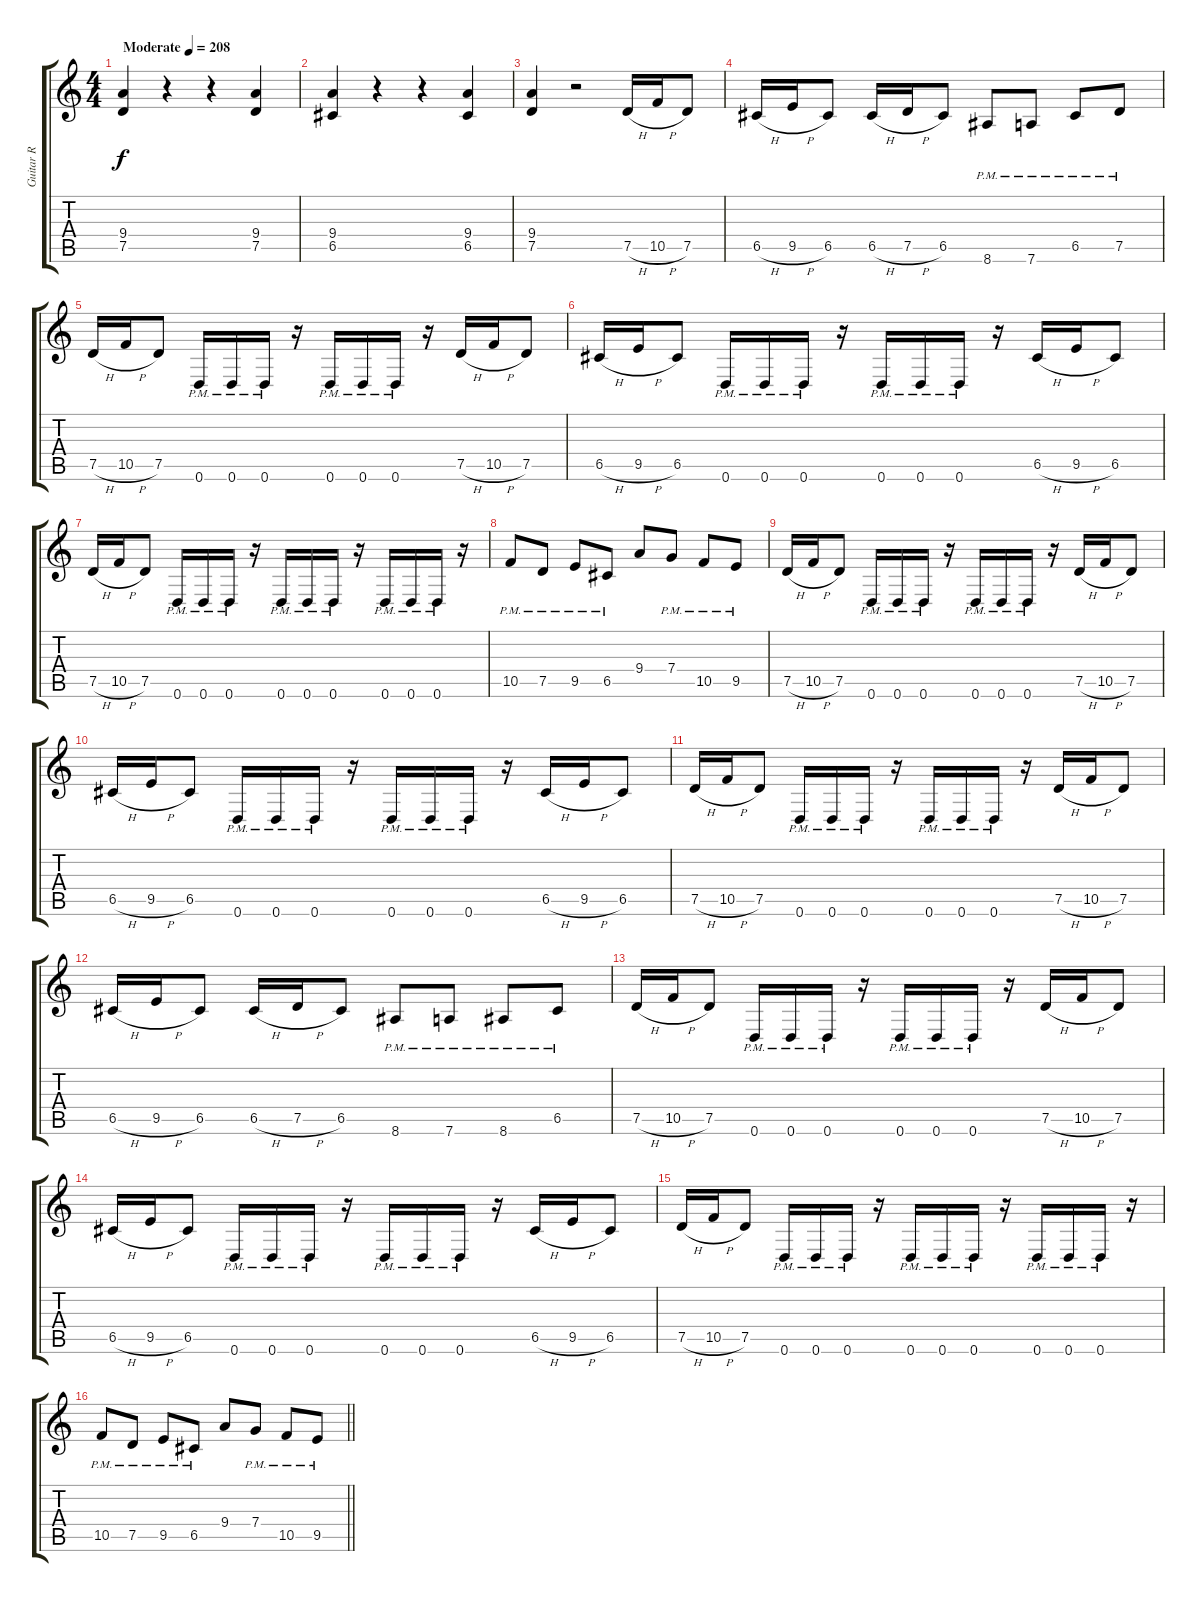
\track ("Guitar R" "Guitar R") {instrument distortionguitar}
\staff {score tabs}
\tuning (D4 A3 F3 C3 G2 D2) {hide}
\ts (4 4)
\tempo (208 "Moderate")
\clef g2
\ks c
(9.4 7.5).4{dy f instrument distortionguitar} r.4 r.4 (9.4 7.5).4 |
(9.4 6.5).4 r.4 r.4 (9.4 6.5).4 |
(9.4 7.5).4 r.2 7.5{h}.16 10.5{h}.16 7.5.8 |
6.5{h}.16 9.5{h}.16 6.5.8 6.5{h}.16 7.5{h}.16 6.5.8 8.6{pm}.8 7.6{pm}.8 6.5{pm}.8 7.5{pm}.8 |
7.5{h}.16 10.5{h}.16 7.5.8 0.6{pm}.16 0.6{pm}.16 0.6{pm}.16 r.16 0.6{pm}.16 0.6{pm}.16 0.6{pm}.16 r.16 7.5{h}.16 10.5{h}.16 7.5.8 |
6.5{h}.16 9.5{h}.16 6.5.8 0.6{pm}.16 0.6{pm}.16 0.6{pm}.16 r.16 0.6{pm}.16 0.6{pm}.16 0.6{pm}.16 r.16 6.5{h}.16 9.5{h}.16 6.5.8 |
7.5{h}.16 10.5{h}.16 7.5.8 0.6{pm}.16 0.6{pm}.16 0.6{pm}.16 r.16 0.6{pm}.16 0.6{pm}.16 0.6{pm}.16 r.16 0.6{pm}.16 0.6{pm}.16 0.6{pm}.16 r.16 |
10.5{pm}.8 7.5{pm}.8 9.5{pm}.8 6.5{pm}.8 9.4.8 7.4{pm}.8 10.5{pm}.8 9.5{pm}.8 |
7.5{h}.16 10.5{h}.16 7.5.8 0.6{pm}.16 0.6{pm}.16 0.6{pm}.16 r.16 0.6{pm}.16 0.6{pm}.16 0.6{pm}.16 r.16 7.5{h}.16 10.5{h}.16 7.5.8 |
6.5{h}.16 9.5{h}.16 6.5.8 0.6{pm}.16 0.6{pm}.16 0.6{pm}.16 r.16 0.6{pm}.16 0.6{pm}.16 0.6{pm}.16 r.16 6.5{h}.16 9.5{h}.16 6.5.8 |
7.5{h}.16 10.5{h}.16 7.5.8 0.6{pm}.16 0.6{pm}.16 0.6{pm}.16 r.16 0.6{pm}.16 0.6{pm}.16 0.6{pm}.16 r.16 7.5{h}.16 10.5{h}.16 7.5.8 |
6.5{h}.16 9.5{h}.16 6.5.8 6.5{h}.16 7.5{h}.16 6.5.8 8.6{pm}.8 7.6{pm}.8 8.6{pm}.8 6.5{pm}.8 |
7.5{h}.16 10.5{h}.16 7.5.8 0.6{pm}.16 0.6{pm}.16 0.6{pm}.16 r.16 0.6{pm}.16 0.6{pm}.16 0.6{pm}.16 r.16 7.5{h}.16 10.5{h}.16 7.5.8 |
6.5{h}.16 9.5{h}.16 6.5.8 0.6{pm}.16 0.6{pm}.16 0.6{pm}.16 r.16 0.6{pm}.16 0.6{pm}.16 0.6{pm}.16 r.16 6.5{h}.16 9.5{h}.16 6.5.8 |
7.5{h}.16 10.5{h}.16 7.5.8 0.6{pm}.16 0.6{pm}.16 0.6{pm}.16 r.16 0.6{pm}.16 0.6{pm}.16 0.6{pm}.16 r.16 0.6{pm}.16 0.6{pm}.16 0.6{pm}.16 r.16 |
\barLineRight lightlight
10.5{pm}.8 7.5{pm}.8 9.5{pm}.8 6.5{pm}.8 9.4.8 7.4{pm}.8 10.5{pm}.8 9.5{pm}.8
